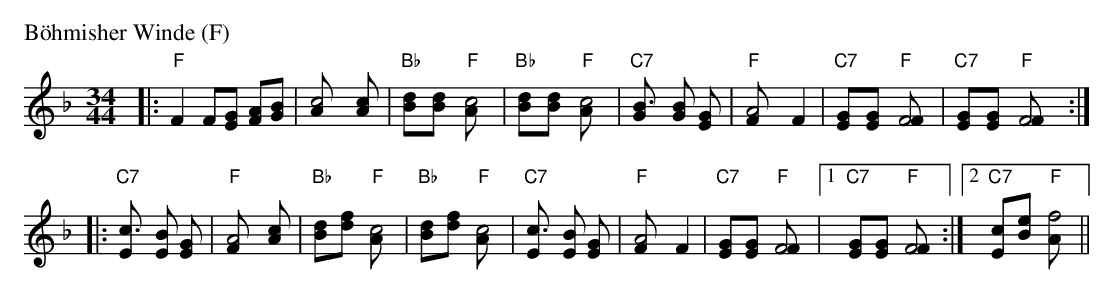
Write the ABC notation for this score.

X:1
P: B\"ohmisher Winde (F)
M: 34/44
L: 1/8
K: F
|: "F"F2F[GE] [AF][BG] | [c4A] [c2A] \
| "Bb"[d2B][d2B] "F"[c4A] | "Bb"[d2B][d2B] "F"[c4A] \
| "C7"[B3G] [BG] [G2E] | "F"[A4F] F2 \
| "C7"[G2E][G2E] "F"[F4F] | "C7"[G2E][G2E] "F"[F4F] :|
|: "C7"[c3E] [BE] [G2E] | "F"[A4F] [c2A] \
| "Bb"[d2B][f2d] "F"[c4A] | "Bb"[d2B][f2d] "F"[c4A] \
| "C7"[c3E] [BE] [G2E] | "F"[A4F] F2 \
| "C7"[G2E][G2E] "F"[F4F] |1 "C7"[G2E][G2E] "F"[F4F] :|2 "C7"[c2E][e2B] "F"[f4A] ||
